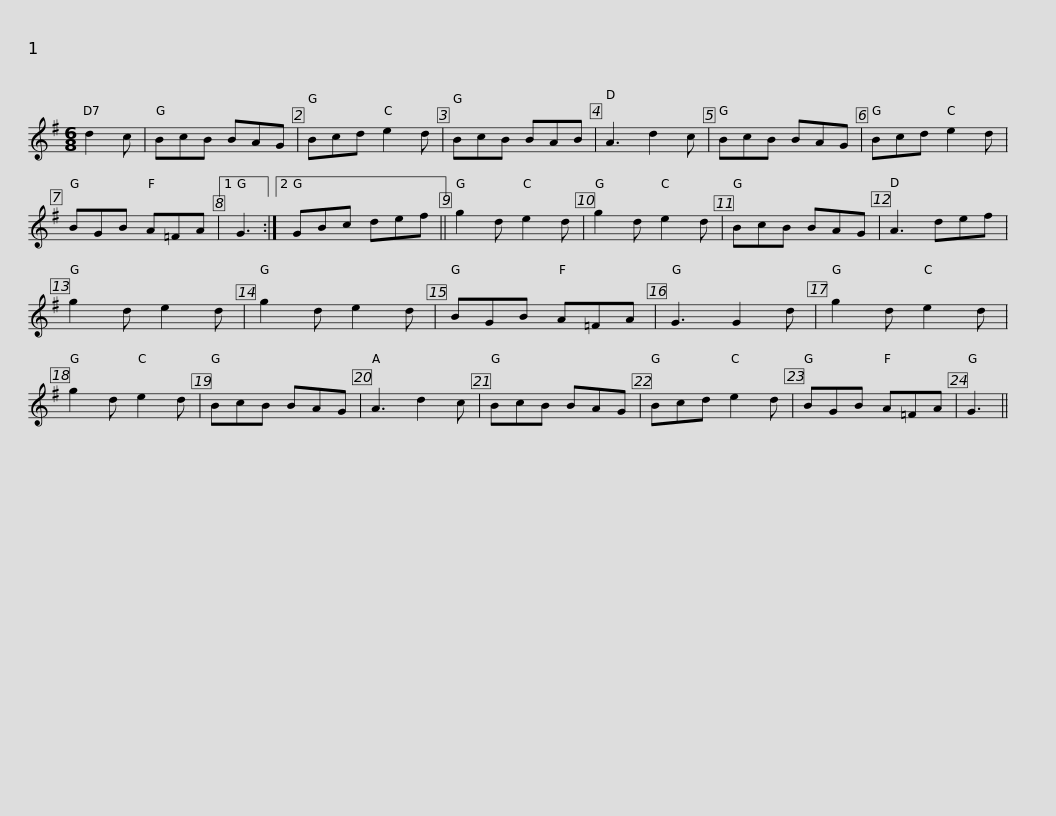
X:1
L:1/8
M:6/8
I:linebreak $
K:G
V:1 treble
V:1
 d2 c | BcB BAG | Bcd e2 d | BcB BAB | A3 d2 c | %5
 BcB BAG | Bcd e2 d | BGB A=FA |1 G3 :|2$ GBc def || %10
 g2 d e2 d | g2 d e2 d | BcB BAG | A3 def | g2 d e2 d | %15
 g2 d e2 d | BGB A=FA | G3 G2 d |$ g2 d e2 d | g2 d e2 d | %20
 BcB BAG | A3 d2 c | BcB BAG | Bcd e2 d | BGB A=FA | %25
 G3 || %26
